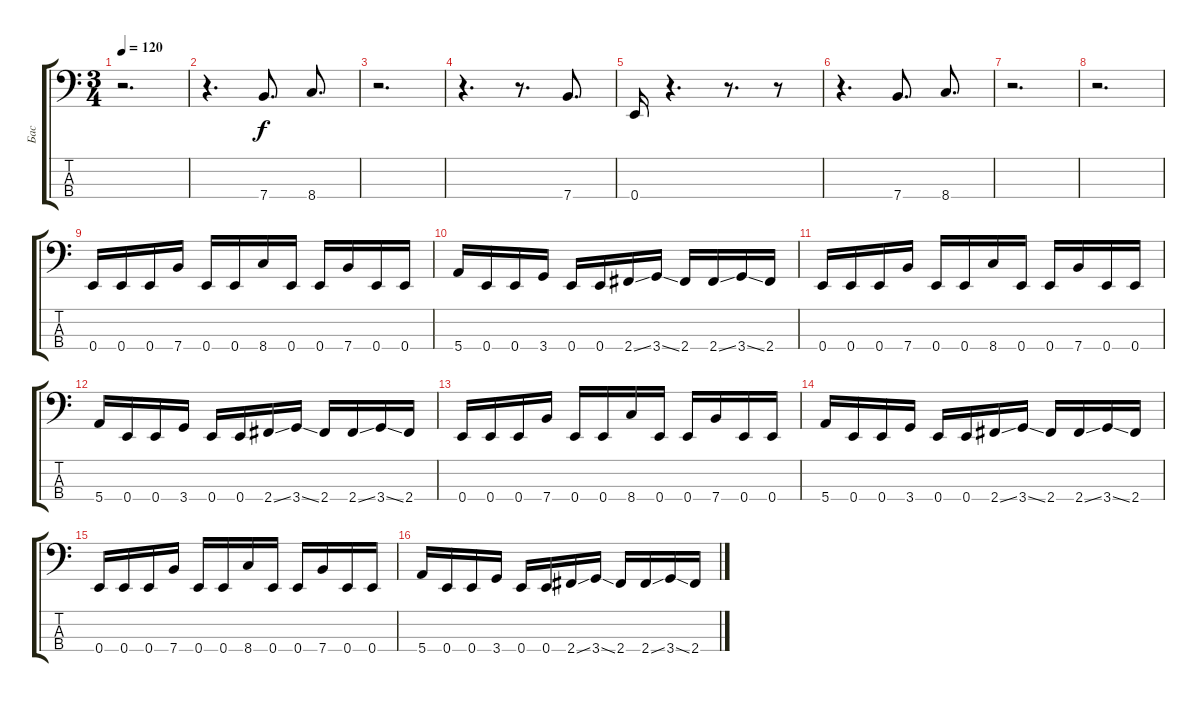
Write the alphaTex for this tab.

\track ("Бас " "Бас ") {instrument electricbassfinger}
\staff {score tabs}
\tuning (G2 D2 A1 E1) {hide}
\ts (3 4)
\tempo 120
\clef f4
\ks c
r.2{d dy f} |
r.4{d} 7.4.8{d} 8.4.8{d} |
r.2{d} |
r.4{d} r.8{d} 7.4.8{d} |
0.4.16 r.4{d} r.8{d} r.8 |
r.4{d} 7.4.8{d} 8.4.8{d} |
r.2{d} |
r.2{d} |
0.4.16{volume 16} 0.4.16 0.4.16 7.4.16 0.4.16 0.4.16 8.4.16 0.4.16 0.4.16 7.4.16 0.4.16 0.4.16 |
5.4.16 0.4.16 0.4.16 3.4.16 0.4.16 0.4.16 2.4{ss}.16 3.4{ss}.16 2.4.16 2.4{ss}.16 3.4{ss}.16 2.4.16 |
0.4.16 0.4.16 0.4.16 7.4.16 0.4.16 0.4.16 8.4.16 0.4.16 0.4.16 7.4.16 0.4.16 0.4.16 |
5.4.16 0.4.16 0.4.16 3.4.16 0.4.16 0.4.16 2.4{ss}.16 3.4{ss}.16 2.4.16 2.4{ss}.16 3.4{ss}.16 2.4.16 |
0.4.16 0.4.16 0.4.16 7.4.16 0.4.16 0.4.16 8.4.16 0.4.16 0.4.16 7.4.16 0.4.16 0.4.16 |
5.4.16 0.4.16 0.4.16 3.4.16 0.4.16 0.4.16 2.4{ss}.16 3.4{ss}.16 2.4.16 2.4{ss}.16 3.4{ss}.16 2.4.16 |
0.4.16 0.4.16 0.4.16 7.4.16 0.4.16 0.4.16 8.4.16 0.4.16 0.4.16 7.4.16 0.4.16 0.4.16 |
5.4.16 0.4.16 0.4.16 3.4.16 0.4.16 0.4.16 2.4{ss}.16 3.4{ss}.16 2.4.16 2.4{ss}.16 3.4{ss}.16 2.4.16
